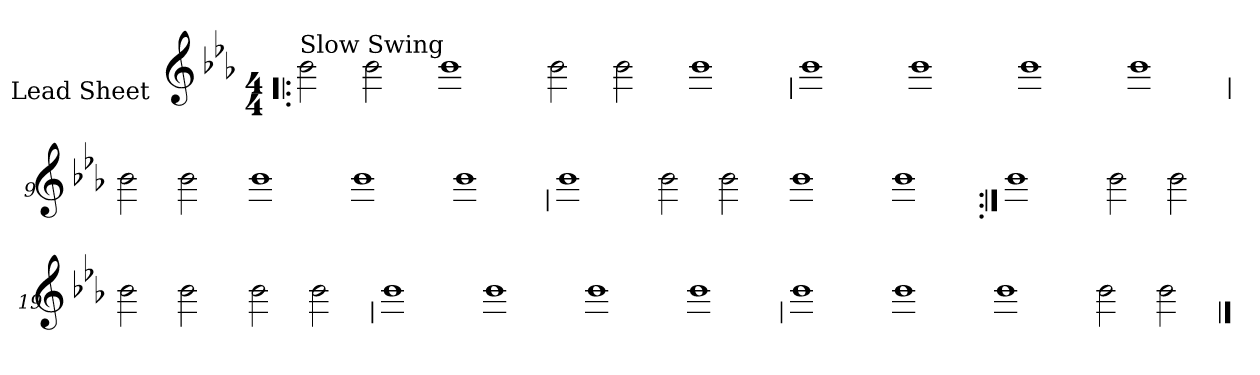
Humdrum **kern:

**kern
*part1
*staff1
*I"Lead Sheet
*stria0
*clefG2
*k[b-e-a-]
*E-:
*M4/4
=1!|:
!LO:TX:a:t=Slow Swing
2b-
2b-
=2-
1b-
=3-
2b-
2b-
=4-
1b-
!!LO:LB:g=z
=5
1b-
=6-
1b-
=7-
1b-
=8-
1b-
!!LO:LB:g=z
=9
2b-
2b-
=10-
1b-
=11-
1b-
=12-
1b-
!!LO:LB:g=z
=13
1b-
=14-
2b-
2b-
=15-
1b-
=16-
1b-
!!LO:LB:g=z
=17:|!
1b-
=18-
2b-
2b-
=19-
2b-
2b-
=20-
2b-
2b-
!!LO:LB:g=z
=21
1b-
=22-
1b-
=23-
1b-
=24-
1b-
!!LO:LB:g=z
=25
1b-
=26-
1b-
=27-
1b-
=28-
2b-
2b-
==
*-
